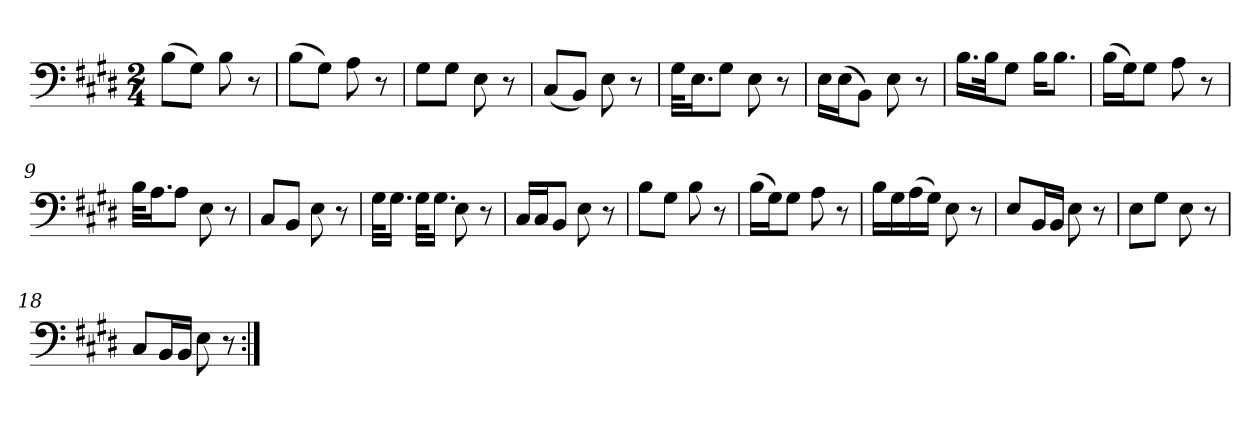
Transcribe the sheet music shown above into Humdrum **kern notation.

**kern
*part1
*staff1
*clefF4
*k[f#c#g#d#]
*M2/4
=1
(8B\L
8G#\J)
8B\
8r
=2
(8B\L
8G#\J)
8A\
8r
=3
8G#\L
8G#\J
8E\
8r
=4
(8C#/L
8BB/J)
8E\
8r
=5
32G#\KLL
16.E\J
8G#\J
8E\
8r
=6
16E\LL
(16E\J
8BB\J)
8E\
8r
=7
16.B\LL
32B\JK
8G#\J
16B\KL
8.B\J
=8
(16B\LL
16G#\J)
8G#\J
8A\
8r
=9
32B\KLL
16.A\J
8A\J
8E\
8r
=10
8C#/L
8BB/J
8E\
8r
=11
32G#\KLL
16.G#\JJ
32G#\KLL
16.G#\JJ
8E\
8r
=12
16C#/LL
16C#/J
8BB/J
8E\
8r
=13
8B\L
8G#\J
8B\
8r
=14
(16B\LL
16G#\J)
8G#\J
8A\
8r
=15
16B\LL
16G#\
(16A\
16G#\JJ)
8E\
8r
=16
8E/L
16BB/L
16BB/JJ
8E\
8r
=17
8E\L
8G#\J
8E\
8r
=18
8C#/L
16BB/L
16BB/JJ
8E\
8r
=:|!
*-
